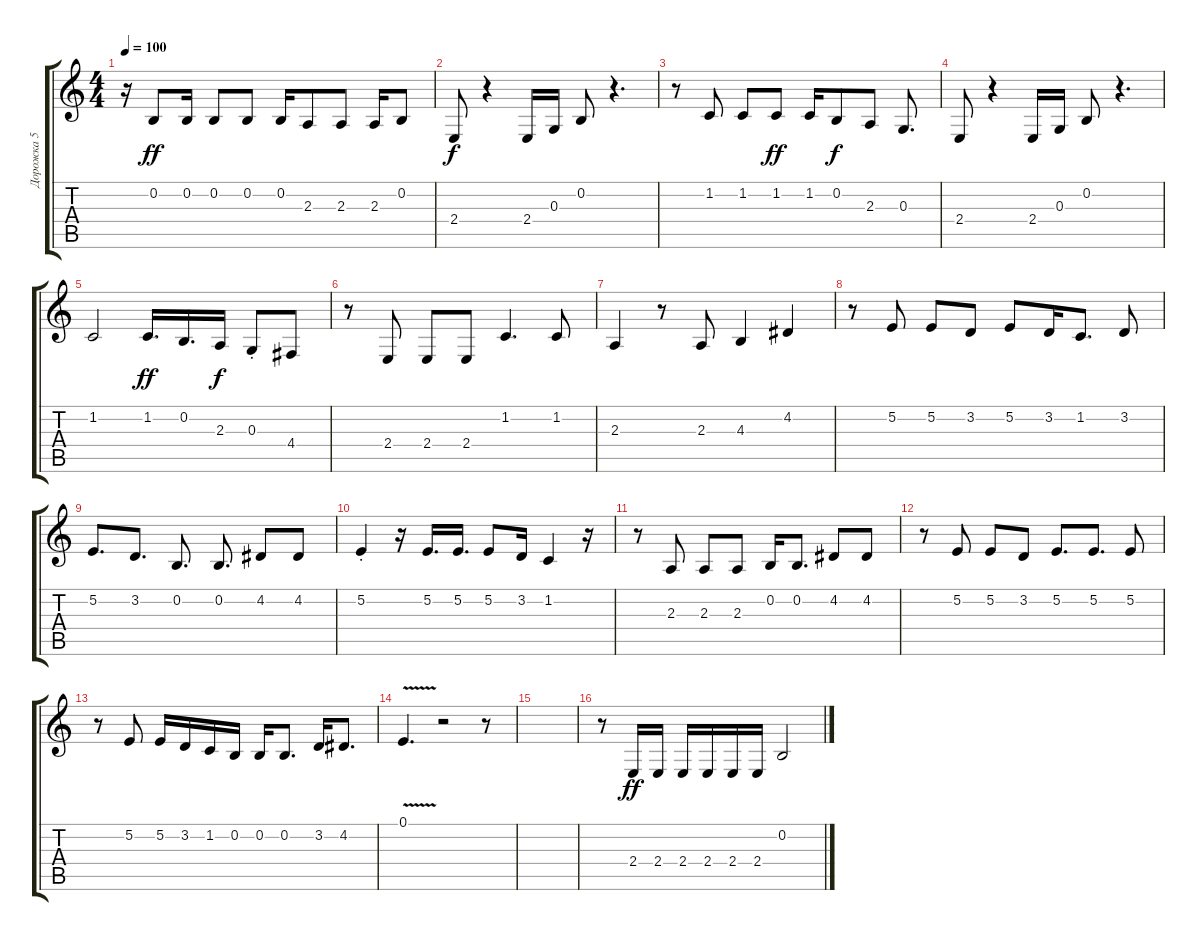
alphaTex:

\track ("Дорожка 5" "Дорожка 5") {instrument altosax}
\staff {score tabs}
\tuning (E4 B3 G3 D3 A2 E2) {hide}
\ts (4 4)
\tempo 100
\clef g2
\ks c
r.16{dy ff} 0.2.8 0.2.16 0.2.8 0.2.8 0.2.16 2.3.8 2.3.8 2.3.16 0.2.8 |
2.4.8{dy f} r.4 2.4.16 0.3.16 0.2.8 r.4{d} |
r.8 1.2.8 1.2.8 1.2.8{dy ff} 1.2.16 0.2.8{dy f} 2.3.8 0.3.8{d} |
2.4.8 r.4 2.4.16 0.3.16 0.2.8 r.4{d} |
1.2.2 1.2.16{d dy ff} 0.2.16{d} 2.3.16{dy f} 0.3{st}.8 4.4.8 |
r.8 2.4.8 2.4.8 2.4.8 1.2.4{d} 1.2.8 |
2.3.4 r.8 2.3.8 4.3.4 4.2.4 |
r.8 5.2.8 5.2.8 3.2.8 5.2.8 3.2.16 1.2.8{d} 3.2.8 |
5.2.8{d} 3.2.8{d} 0.2.8{d} 0.2.8{d} 4.2.8 4.2.8 |
5.2{st}.4 r.16 5.2.16{d} 5.2.16{d} 5.2.8 3.2.16 1.2.4 r.16 |
r.8 2.3.8 2.3.8 2.3.8 0.2.16 0.2.8{d} 4.2.8 4.2.8 |
r.8 5.2.8 5.2.8 3.2.8 5.2.8{d} 5.2.8{d} 5.2.8 |
r.8 5.2.8 5.2.16 3.2.16 1.2.16 0.2.16 0.2.16 0.2.8{d} 3.2.16 4.2.8{d} |
0.1{v}.4{d} r.2 r.8 |
|
r.8 2.4.16{dy ff} 2.4.16 2.4.16 2.4.16 2.4.16 2.4.16 0.2.2
